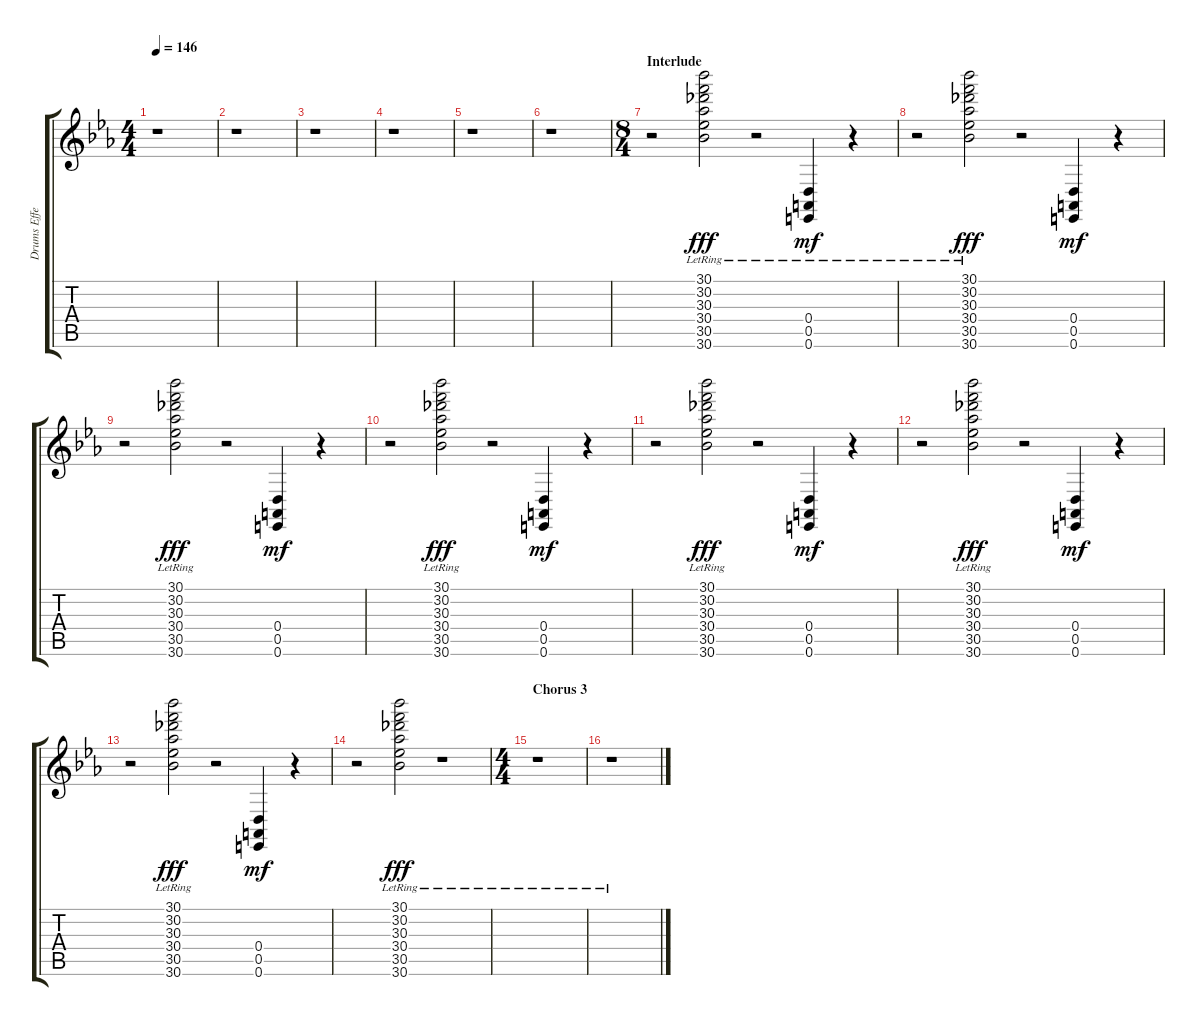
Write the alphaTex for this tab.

\track ("Drums Effect 2" "Drums Effe") {instrument gunshot}
\staff {score tabs}
\tuning (E4 B3 G3 D3 A2 E2) {hide}
\ts (4 4)
\tempo 146
\clef g2
\ks eb
r.1{dy f} |
r.1 |
r.1 |
r.1 |
r.1 |
r.1 |
\ts (8 4)
\section ("" "Interlude")
r.2{instrument gunshot} (30.1{lr} 30.2{lr} 30.3{lr} 30.4{lr} 30.5{lr} 30.6{lr}).2{dy fff} r.2 (0.4 0.5{lr} 0.6).4{dy mf} r.4 |
r.2 (30.1{lr} 30.2{lr} 30.3{lr} 30.4{lr} 30.5{lr} 30.6{lr}).2{dy fff} r.2 (0.4 0.5 0.6).4{dy mf} r.4 |
r.2 (30.1{lr} 30.2{lr} 30.3{lr} 30.4{lr} 30.5{lr} 30.6{lr}).2{dy fff} r.2 (0.4 0.5 0.6).4{dy mf} r.4 |
r.2 (30.1{lr} 30.2{lr} 30.3{lr} 30.4{lr} 30.5{lr} 30.6{lr}).2{dy fff} r.2 (0.4 0.5 0.6).4{dy mf} r.4 |
r.2 (30.1{lr} 30.2{lr} 30.3{lr} 30.4{lr} 30.5{lr} 30.6{lr}).2{dy fff} r.2 (0.4 0.5 0.6).4{dy mf} r.4 |
r.2 (30.1{lr} 30.2{lr} 30.3{lr} 30.4{lr} 30.5{lr} 30.6{lr}).2{dy fff} r.2 (0.4 0.5 0.6).4{dy mf} r.4 |
r.2 (30.1{lr} 30.2{lr} 30.3{lr} 30.4{lr} 30.5{lr} 30.6{lr}).2{dy fff} r.2 (0.4 0.5 0.6).4{dy mf} r.4 |
r.2 (30.1{lr} 30.2{lr} 30.3{lr} 30.4{lr} 30.5{lr} 30.6{lr}).2{dy fff} r.1 |
\ts (4 4)
\section ("" "Chorus 3")
r.1 |
r.1
